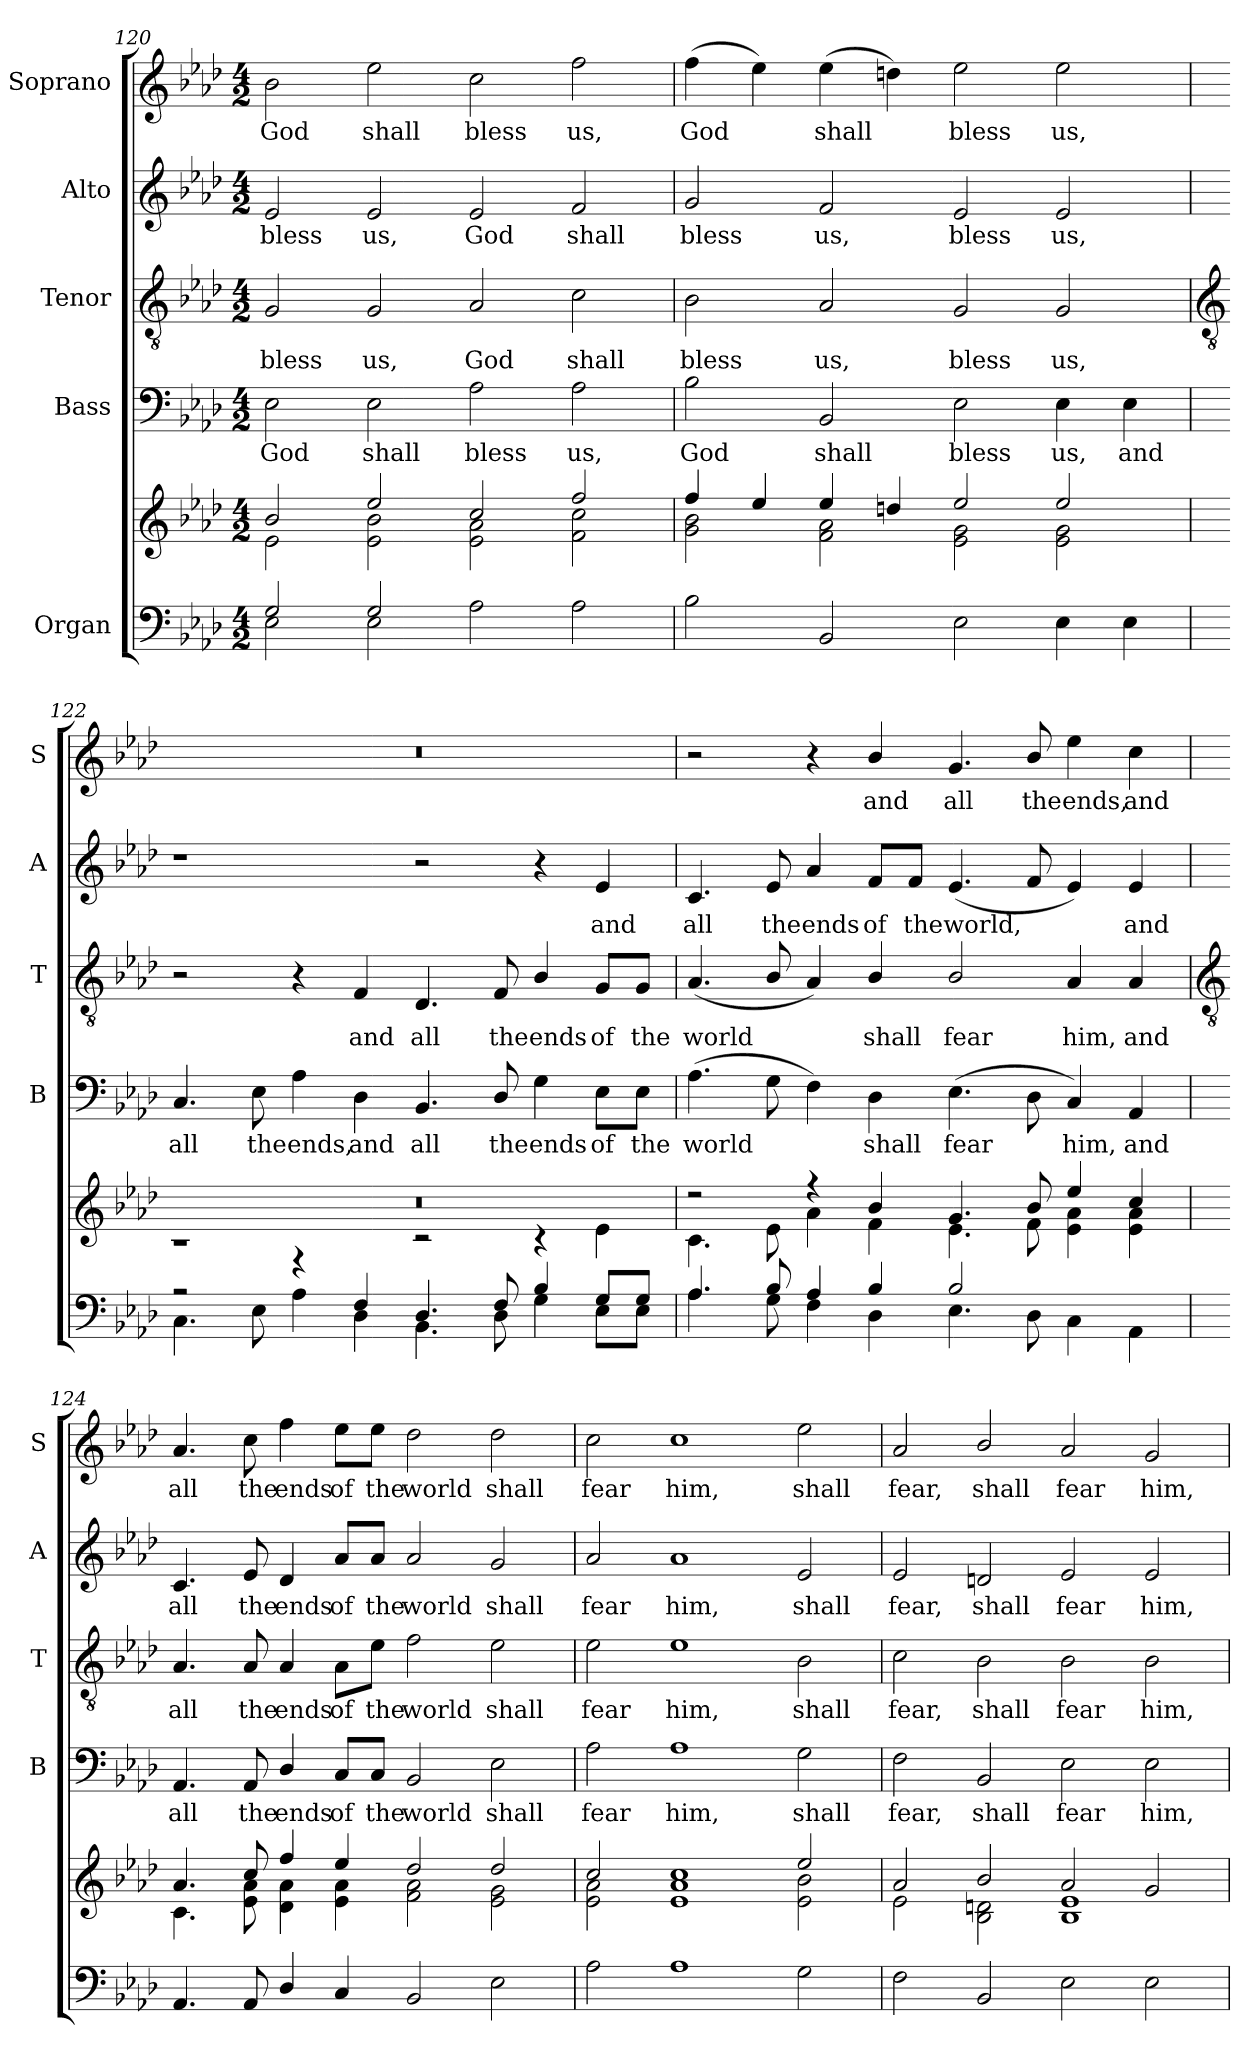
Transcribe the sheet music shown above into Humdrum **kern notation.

**kern	**kern	**kern	**text	**kern	**text	**kern	**text	**kern	**text
*part5	*part5	*part4	*part4	*part3	*part3	*part2	*part2	*part1	*part1
*staff6	*staff5	*staff4	*staff4	*staff3	*staff3	*staff2	*staff2	*staff1	*staff1
*I"Organ	*	*I"Bass	*	*I"Tenor	*	*I"Alto	*	*I"Soprano	*
*	*	*I'B	*	*I'T	*	*I'A	*	*I'S	*
*clefF4	*clefG2	*clefF4	*	*clefGv2	*	*clefG2	*	*clefG2	*
*k[b-e-a-d-]	*k[b-e-a-d-]	*k[b-e-a-d-]	*	*k[b-e-a-d-]	*	*k[b-e-a-d-]	*	*k[b-e-a-d-]	*
*A-:	*A-:	*A-:	*	*A-:	*	*A-:	*	*A-:	*
*M4/2	*M4/2	*M4/2	*	*M4/2	*	*M4/2	*	*M4/2	*
=120	=120	=120	=120	=120	=120	=120	=120	=120	=120
*^	*^	*	*	*	*	*	*	*	*
!	!	!	!	!	!LO:LY:b	!	!LO:LY:b	!	!LO:LY:b	!	!LO:LY:b
2G/	2E-\	2b-/	2e-\	2E-	God	2G	bless	2e-	bless	2b-	God
!	!	!	!	!	!LO:LY:b	!	!LO:LY:b	!	!LO:LY:b	!	!LO:LY:b
2G/	2E-\	2ee-/	2e-\ 2b-\	2E-	shall	2G	us,	2e-	us,	2ee-	shall
!	!	!	!	!	!LO:LY:b	!	!LO:LY:b	!	!LO:LY:b	!	!LO:LY:b
1ryy	2A-\	2cc/	2e-\ 2a-\	2A-	bless	2A-	God	2e-	God	2cc	bless
!	!	!	!	!	!LO:LY:b	!	!LO:LY:b	!	!LO:LY:b	!	!LO:LY:b
.	2A-\	2ff/	2f\ 2cc\	2A-	us,	2c	shall	2f	shall	2ff	us,
=121	=121	=121	=121	=121	=121	=121	=121	=121	=121	=121	=121
!	!	!	!	!	!LO:LY:b	!	!LO:LY:b	!	!LO:LY:b	!	!LO:LY:b
0ryy	2B-\	4ff/	2g\ 2b-\	2B-	God	2B-	bless	2g	bless	(>4ff	God
.	.	4ee-/	.	.	.	.	.	.	.	4ee-)	.
!	!	!	!	!	!LO:LY:b	!	!LO:LY:b	!	!LO:LY:b	!	!LO:LY:b
.	2BB-/	4ee-/	2f\ 2a-\	2BB-	shall	2A-	us,	2f	us,	(>4ee-	shall
.	.	4ddn/	.	.	.	.	.	.	.	4ddn)	.
!	!	!	!	!	!LO:LY:b	!	!LO:LY:b	!	!LO:LY:b	!	!LO:LY:b
.	2E-\	2ee-/	2e-\ 2g\	2E-	bless	2G	bless	2e-	bless	2ee-	bless
!	!	!	!	!	!LO:LY:b	!	!LO:LY:b	!	!LO:LY:b	!	!LO:LY:b
.	4E-\	2ee-/	2e-\ 2g\	4E-	us,	2G	us,	2e-	us,	2ee-	us,
!	!	!	!	!	!LO:LY:b	!	!	!	!	!	!
.	4E-\	.	.	4E-	and	.	.	.	.	.	.
!!LO:LB:g=z
=122	=122	=122	=122	=122	=122	=122	=122	=122	=122	=122	=122
*	*	*	*	*	*	*clefGv2	*	*	*	*	*
!	!	!	!	!	!LO:LY:b	!	!	!	!	!	!
2r	4.C\	0r	1r	4.C	all	2r	.	1r	.	0r	.
!	!	!	!	!	!LO:LY:b	!	!	!	!	!	!
.	8E-\	.	.	8E-	the	.	.	.	.	.	.
!	!	!	!	!	!LO:LY:b	!	!	!	!	!	!
4r	4A-\	.	.	4A-	ends,	4r	.	.	.	.	.
!	!	!	!	!	!LO:LY:b	!	!LO:LY:b	!	!	!	!
4F/	4D-\	.	.	4D-	and	4F	and	.	.	.	.
!	!	!	!	!	!LO:LY:b	!	!LO:LY:b	!	!	!	!
4.D-/	4.BB-\	.	2r	4.BB-	all	4.D-	all	2r	.	.	.
!	!	!	!	!	!LO:LY:b	!	!LO:LY:b	!	!	!	!
8F/	8D-\	.	.	8D-/	the	8F	the	.	.	.	.
!	!	!	!	!	!LO:LY:b	!	!LO:LY:b	!	!	!	!
4B-/	4G\	.	4r	4G	ends	4B-/	ends	4r	.	.	.
!	!	!	!	!	!LO:LY:b	!	!LO:LY:b	!	!LO:LY:b	!	!
8G/L	8E-\L	.	4e-\	8E-L	of	8G/L	of	4e-	and	.	.
!	!	!	!	!	!LO:LY:b	!	!LO:LY:b	!	!	!	!
8G/J	8E-\J	.	.	8E-J	the	8G/J	the	.	.	.	.
=123	=123	=123	=123	=123	=123	=123	=123	=123	=123	=123	=123
!	!	!	!	!	!LO:LY:b	!	!LO:LY:b	!	!LO:LY:b	!	!
4.A-/	4.A-\	2r	4.c\	(>4.A-	world	(<4.A-/	world	4.c	all	2r	.
!	!	!	!	!	!	!	!	!	!LO:LY:b	!	!
8B-/	8G\	.	8e-\	8G	.	8B-/	.	8e-	the	.	.
!	!	!	!	!	!	!	!	!	!LO:LY:b	!	!
4A-/	4F\	4r	4a-\	4F)	.	4A-/)	.	4a-	ends	4r	.
!	!	!	!	!	!LO:LY:b	!	!LO:LY:b	!	!LO:LY:b	!	!LO:LY:b
4B-/	4D-\	4b-/	4f\	4D-	shall	4B-/	shall	8fL	of	4b-/	and
!	!	!	!	!	!	!	!	!	!LO:LY:b	!	!
.	.	.	.	.	.	.	.	8fJ	the	.	.
!	!	!	!	!	!LO:LY:b	!	!LO:LY:b	!	!LO:LY:b	!	!LO:LY:b
2B-/	4.E-\	4.g	4.e-\	(>4.E-	fear	2B-/	fear	(<4.e-	world,	4.g	all
!	!	!	!	!	!	!	!	!	!	!	!LO:LY:b
.	8D-\	8b-/	8f\	8D-	.	.	.	8f	.	8b-/	the
!	!	!	!	!	!LO:LY:b	!	!LO:LY:b	!	!	!	!LO:LY:b
2ryy	4C\	4ee-/	4e-\ 4a-\	4C)	him,	4A-	him,	4e-)	.	4ee-	ends,
!	!	!	!	!	!LO:LY:b	!	!LO:LY:b	!	!LO:LY:b	!	!LO:LY:b
.	4AA-\	4cc/	4e-\ 4a-\	4AA-	and	4A-	and	4e-	and	4cc	and
!!LO:LB:g=z
=124	=124	=124	=124	=124	=124	=124	=124	=124	=124	=124	=124
*	*	*	*	*	*	*clefGv2	*	*	*	*	*
!	!	!	!	!	!LO:LY:b	!	!LO:LY:b	!	!LO:LY:b	!	!LO:LY:b
0ryy	4.AA-/	4.a-/	4.c\	4.AA-	all	4.A-	all	4.c	all	4.a-	all
!	!	!	!	!	!LO:LY:b	!	!LO:LY:b	!	!LO:LY:b	!	!LO:LY:b
.	8AA-/	8cc/	8e-\ 8a-\	8AA-	the	8A-	the	8e-	the	8cc	the
!	!	!	!	!	!LO:LY:b	!	!LO:LY:b	!	!LO:LY:b	!	!LO:LY:b
.	4D-/	4ff/	4d-\ 4a-\	4D-/	ends	4A-	ends	4d-	ends	4ff	ends
!	!	!	!	!	!LO:LY:b	!	!LO:LY:b	!	!LO:LY:b	!	!LO:LY:b
.	4C/	4ee-/	4e-\ 4a-\	8CL	of	8A-L	of	8a-L	of	8ee-L	of
!	!	!	!	!	!LO:LY:b	!	!LO:LY:b	!	!LO:LY:b	!	!LO:LY:b
.	.	.	.	8CJ	the	8e-J	the	8a-J	the	8ee-J	the
!	!	!	!	!	!LO:LY:b	!	!LO:LY:b	!	!LO:LY:b	!	!LO:LY:b
.	2BB-/	2dd-/	2f\ 2a-\	2BB-	world	2f	world	2a-	world	2dd-	world
!	!	!	!	!	!LO:LY:b	!	!LO:LY:b	!	!LO:LY:b	!	!LO:LY:b
.	2E-\	2dd-/	2e-\ 2g\	2E-	shall	2e-	shall	2g	shall	2dd-	shall
=125	=125	=125	=125	=125	=125	=125	=125	=125	=125	=125	=125
!	!	!	!	!	!LO:LY:b	!	!LO:LY:b	!	!LO:LY:b	!	!LO:LY:b
0ryy	2A-\	2cc/	2e-\ 2a-\	2A-	fear	2e-	fear	2a-	fear	2cc	fear
!	!	!	!	!	!LO:LY:b	!	!LO:LY:b	!	!LO:LY:b	!	!LO:LY:b
.	1A-\	1cc/	1e-\ 1a-\	1A-	him,	1e-	him,	1a-	him,	1cc	him,
!	!	!	!	!	!LO:LY:b	!	!LO:LY:b	!	!LO:LY:b	!	!LO:LY:b
.	2G\	2ee-/	2e-\ 2b-\	2G	shall	2B-	shall	2e-	shall	2ee-	shall
=126	=126	=126	=126	=126	=126	=126	=126	=126	=126	=126	=126
!	!	!	!	!	!LO:LY:b	!	!LO:LY:b	!	!LO:LY:b	!	!LO:LY:b
0ryy	2F\	2a-/	2e-\	2F	fear,	2c	fear,	2e-	fear,	2a-	fear,
!	!	!	!	!	!LO:LY:b	!	!LO:LY:b	!	!LO:LY:b	!	!LO:LY:b
.	2BB-/	2b-/	2B-\ 2dn\	2BB-	shall	2B-	shall	2dn	shall	2b-/	shall
!	!	!	!	!	!LO:LY:b	!	!LO:LY:b	!	!LO:LY:b	!	!LO:LY:b
.	2E-\	2a-/	1B-/ 1e-/	2E-	fear	2B-	fear	2e-	fear	2a-	fear
!	!	!	!	!	!LO:LY:b	!	!LO:LY:b	!	!LO:LY:b	!	!LO:LY:b
.	2E-\	2g/	.	2E-	him,	2B-	him,	2e-	him,	2g	him,
*v	*v	*	*	*	*	*	*	*	*	*	*
*	*v	*v	*	*	*	*	*	*	*	*
=	=	=	=	=	=	=	=	=	=
*-	*-	*-	*-	*-	*-	*-	*-	*-	*-
